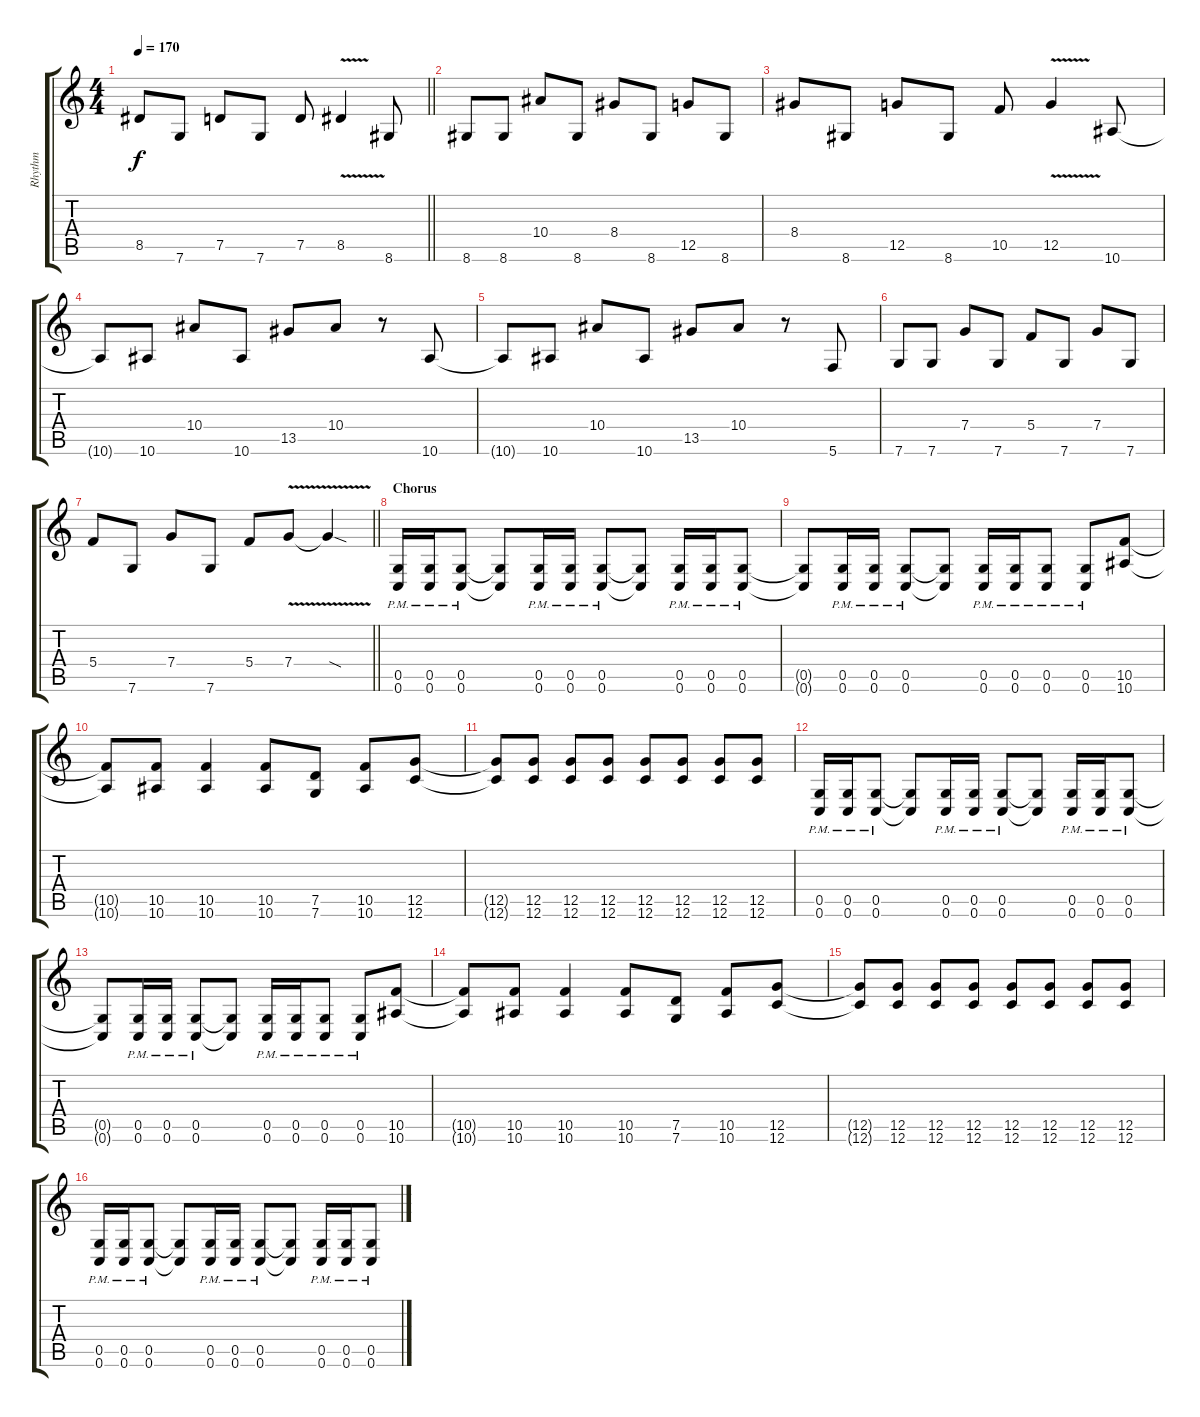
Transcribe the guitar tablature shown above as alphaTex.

\track ("Rhythm" "Rhythm") {instrument distortionguitar}
\staff {score tabs}
\tuning (D4 A3 F3 C3 G2 C2) {hide}
\ts (4 4)
\tempo 170
\clef g2
\barLineRight lightlight
\ks c
8.5.8{dy f} 7.6.8 7.5.8 7.6.8 7.5.8 8.5{v}.4 8.6.8 |
8.6.8 8.6.8 10.4.8 8.6.8 8.4.8 8.6.8 12.5.8 8.6.8 |
8.4.8 8.6.8 12.5.8 8.6.8 10.5.8 12.5{v}.4 10.6.8 |
10.6{t}.8 10.6.8 10.4.8 10.6.8 13.5.8 10.4.8 r.8 10.6.8 |
10.6{t}.8 10.6.8 10.4.8 10.6.8 13.5.8 10.4.8 r.8 5.6.8 |
7.6.8 7.6.8 7.4.8 7.6.8 5.4.8 7.6.8 7.4.8 7.6.8 |
\barLineRight lightlight
5.4.8 7.6.8 7.4.8 7.6.8 5.4.8 7.4{v}.8 7.4{sod t}.4 |
\section ("" "Chorus")
(0.5{pm} 0.6{pm}).16{instrument distortionguitar} (0.5{pm} 0.6{pm}).16 (0.5{pm} 0.6{pm}).8 (0.5{t} 0.6{t}).8 (0.5{pm} 0.6{pm}).16 (0.5{pm} 0.6{pm}).16 (0.5{pm} 0.6{pm}).8 (0.5{t} 0.6{t}).8 (0.5{pm} 0.6{pm}).16 (0.5{pm} 0.6{pm}).16 (0.5{pm} 0.6{pm}).8 |
(0.5{t} 0.6{t}).8 (0.5{pm} 0.6{pm}).16 (0.5{pm} 0.6{pm}).16 (0.5{pm} 0.6{pm}).8 (0.5{t} 0.6{t}).8 (0.5{pm} 0.6{pm}).16 (0.5{pm} 0.6{pm}).16 (0.5{pm} 0.6{pm}).8 (0.5{pm} 0.6{pm}).8 (10.5 10.6).8 |
(10.5{t} 10.6{t}).8 (10.5 10.6).8 (10.5 10.6).4 (10.5 10.6).8 (7.5 7.6).8 (10.5 10.6).8 (12.5 12.6).8 |
(12.5{t} 12.6{t}).8 (12.5 12.6).8 (12.5 12.6).8 (12.5 12.6).8 (12.5 12.6).8 (12.5 12.6).8 (12.5 12.6).8 (12.5 12.6).8 |
(0.5{pm} 0.6{pm}).16{instrument distortionguitar} (0.5{pm} 0.6{pm}).16 (0.5{pm} 0.6{pm}).8 (0.5{t} 0.6{t}).8 (0.5{pm} 0.6{pm}).16 (0.5{pm} 0.6{pm}).16 (0.5{pm} 0.6{pm}).8 (0.5{t} 0.6{t}).8 (0.5{pm} 0.6{pm}).16 (0.5{pm} 0.6{pm}).16 (0.5{pm} 0.6{pm}).8 |
(0.5{t} 0.6{t}).8 (0.5{pm} 0.6{pm}).16 (0.5{pm} 0.6{pm}).16 (0.5{pm} 0.6{pm}).8 (0.5{t} 0.6{t}).8 (0.5{pm} 0.6{pm}).16 (0.5{pm} 0.6{pm}).16 (0.5{pm} 0.6{pm}).8 (0.5{pm} 0.6{pm}).8 (10.5 10.6).8 |
(10.5{t} 10.6{t}).8 (10.5 10.6).8 (10.5 10.6).4 (10.5 10.6).8 (7.5 7.6).8 (10.5 10.6).8 (12.5 12.6).8 |
(12.5{t} 12.6{t}).8 (12.5 12.6).8 (12.5 12.6).8 (12.5 12.6).8 (12.5 12.6).8 (12.5 12.6).8 (12.5 12.6).8 (12.5 12.6).8 |
(0.5{pm} 0.6{pm}).16{instrument distortionguitar} (0.5{pm} 0.6{pm}).16 (0.5{pm} 0.6{pm}).8 (0.5{t} 0.6{t}).8 (0.5{pm} 0.6{pm}).16 (0.5{pm} 0.6{pm}).16 (0.5{pm} 0.6{pm}).8 (0.5{t} 0.6{t}).8 (0.5{pm} 0.6{pm}).16 (0.5{pm} 0.6{pm}).16 (0.5{pm} 0.6{pm}).8
